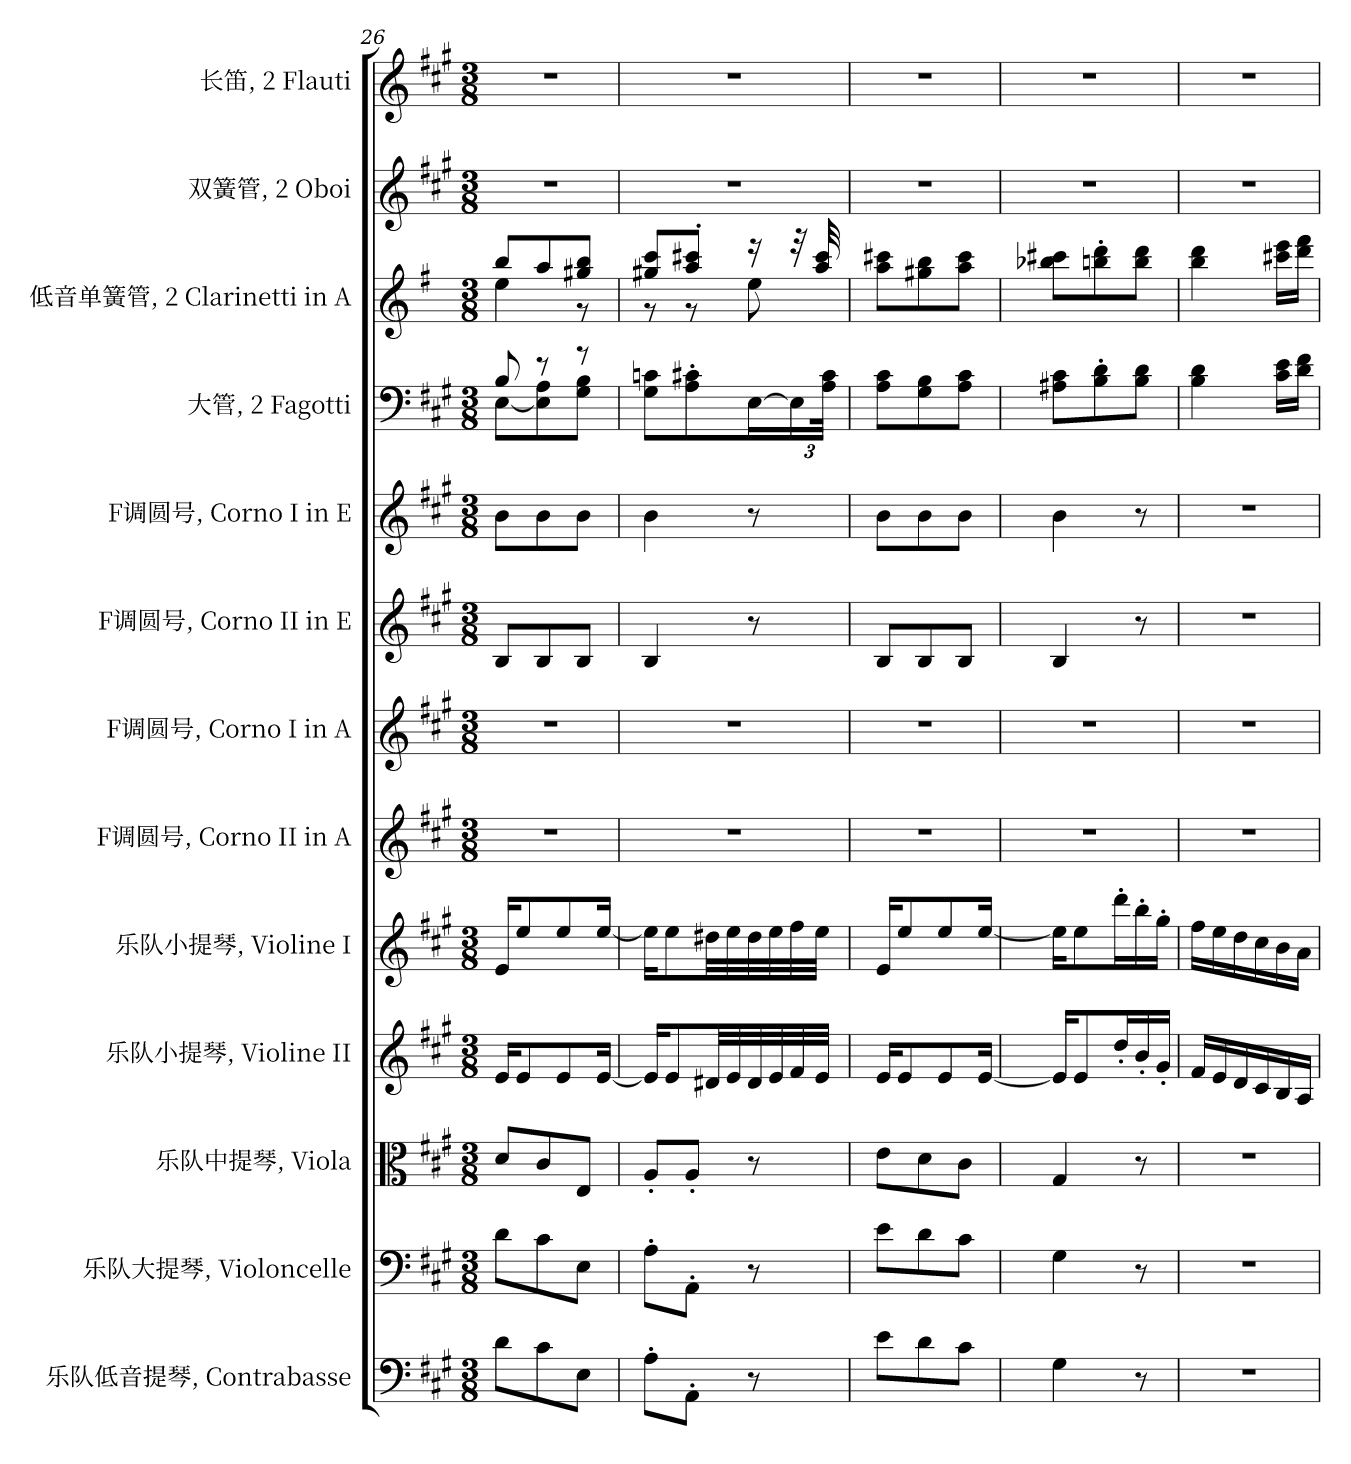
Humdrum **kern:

**kern	**kern	**kern	**kern	**kern	**kern	**kern	**kern	**kern	**kern	**kern	**kern	**kern
*part13	*part12	*part11	*part10	*part9	*part8	*part7	*part6	*part5	*part4	*part3	*part2	*part1
*staff13	*staff12	*staff11	*staff10	*staff9	*staff8	*staff7	*staff6	*staff5	*staff4	*staff3	*staff2	*staff1
*I"乐队低音提琴, Contrabasse	*I"乐队大提琴, Violoncelle	*I"乐队中提琴, Viola	*I"乐队小提琴, Violine II	*I"乐队小提琴, Violine I	*I"F调圆号, Corno II in A	*I"F调圆号, Corno I in A	*I"F调圆号, Corno II in E	*I"F调圆号, Corno I in E	*I"大管, 2 Fagotti	*I"低音单簧管, 2 Clarinetti in A	*I"双簧管, 2 Oboi	*I"长笛, 2 Flauti
*I'Cbs.	*	*	*	*	*	*	*	*	*	*	*I'Ob.	*I'Fl.
*clefF4	*clefF4	*clefC3	*clefG2	*clefG2	*clefG2	*clefG2	*clefG2	*clefG2	*clefF4	*clefG2	*clefG2	*clefG2
*ITrd7c12	*	*	*	*	*ITrd4c7	*ITrd4c7	*ITrd4c7	*ITrd4c7	*	*ITrd8c14	*	*
*k[f#c#g#]	*k[f#c#g#]	*k[f#c#g#]	*k[f#c#g#]	*k[f#c#g#]	*k[f#c#]	*k[f#c#]	*k[f#c#]	*k[f#c#]	*k[f#c#g#]	*k[f#]	*k[f#c#g#]	*k[f#c#g#]
*M3/8	*M3/8	*M3/8	*M3/8	*M3/8	*M3/8	*M3/8	*M3/8	*M3/8	*M3/8	*M3/8	*M3/8	*M3/8
*MM38	*MM38	*MM38	*MM38	*MM38	*MM38	*MM38	*MM38	*MM38	*MM38	*MM38	*MM38	*MM38
=26	=26	=26	=26	=26	=26	=26	=26	=26	=26	=26	=26	=26
*	*	*	*	*	*	*	*	*	*^	*^	*	*
8D\L	8d\L	8d/L	16e/KL	16e/KL	4.r	4.r	8E/L	8e\L	8B/	[8E\L	8b/L	4e\	4.r	4.r
.	.	.	8e/	8ee/	.	.	.	.	.	.	.	.	.	.
8C#\	8c#\	8c#/	.	.	.	.	8E/	8e\	8r	8E\] 8A\	8a/	.	.	.
.	.	.	8e/	8ee/	.	.	.	.	.	.	.	.	.	.
8EE\J	8E\J	8E/J	.	.	.	.	8E/J	8e\J	8r	8G#\ 8B\J	8g#X/ 8b/J	8r	.	.
.	.	.	[16e/Jk	[16ee/Jk	.	.	.	.	.	.	.	.	.	.
*	*	*	*	*	*	*	*	*	*v	*v	*	*	*	*
!!LO:PB:g=z
=27	=27	=27	=27	=27	=27	=27	=27	=27	=27	=27	=27	=27	=27
*	*	*	*	*	*	*	*	*	*	*	*	*	*MM38
8AA'\L	8A'\L	8A'/L	16e/KL]	16ee\KL]	4.r	4.r	4E/	4e\	8G#\ 8cn\L	8g#X/ 8cc/L	8r	4.r	4.r
.	.	.	8e/	8ee\	.	.	.	.	.	.	.	.	.
8AAA'\J	8AA'\J	8A'/J	.	.	.	.	.	.	8A\' 8c#X\'	8a/' 8cc#X/'J	8r	.	.
.	.	.	32d#X/LL	32dd#X\LL	.	.	.	.	.	.	.	.	.
.	.	.	32e/	32ee\	.	.	.	.	.	.	.	.	.
8r	8r	8r	32d#/	32dd#\	.	.	8r	8r	[16E\L	16r	8e\	.	.
.	.	.	32e/	32ee\	.	.	.	.	.	.	.	.	.
*	*	*	*	*	*	*	*	*	*Xbrackettup	*	*	*	*
.	.	.	32f#/	32ff#\	.	.	.	.	24E\]	32r	.	.	.
.	.	.	32e/JJJ	32ee\JJJ	.	.	.	.	.	32a/ 32cc#/	.	.	.
.	.	.	.	.	.	.	.	.	48A\ 48c#\JJk	.	.	.	.
*	*	*	*	*	*	*	*	*	*	*v	*v	*	*
=28	=28	=28	=28	=28	=28	=28	=28	=28	=28	=28	=28	=28
*	*	*	*	*	*	*	*	*	*	*	*	*MM38
8E\L	8e\L	8e\L	16e/KL	16e/KL	4.r	4.r	8E/L	8e\L	8A\ 8c#\L	8a\ 8cc#X\L	4.r	4.r
.	.	.	8e/	8ee/	.	.	.	.	.	.	.	.
8D\	8d\	8d\	.	.	.	.	8E/	8e\	8G#\ 8B\	8g#X\ 8b\	.	.
.	.	.	8e/	8ee/	.	.	.	.	.	.	.	.
8C#\J	8c#\J	8c#\J	.	.	.	.	8E/J	8e\J	8A\ 8c#\J	8a\ 8cc#\J	.	.
.	.	.	[16e/Jk	[16ee/Jk	.	.	.	.	.	.	.	.
=29	=29	=29	=29	=29	=29	=29	=29	=29	=29	=29	=29	=29
*	*	*	*	*	*	*	*	*	*	*	*	*MM38
4GG#\	4G#\	4G#/	16e/KL]	16ee\KL]	4.r	4.r	4E/	4e\	8A#X\ 8c#\L	8b-X\ 8cc#X\L	4.r	4.r
.	.	.	8e/	8ee\	.	.	.	.	.	.	.	.
.	.	.	.	.	.	.	.	.	8B\' 8d\'	8bn\' 8dd\'	.	.
.	.	.	16dd'/L	16ddd'\L	.	.	.	.	.	.	.	.
8r	8r	8r	16b'/	16bb'\	.	.	8r	8r	8B\ 8d\J	8b\ 8dd\J	.	.
.	.	.	16g#'/JJ	16gg#'\JJ	.	.	.	.	.	.	.	.
=30	=30	=30	=30	=30	=30	=30	=30	=30	=30	=30	=30	=30
*	*	*	*	*	*	*	*	*	*	*	*	*MM38
4.r	4.r	4.r	16f#/LL	16ff#\LL	4.r	4.r	4.r	4.r	4B\ 4d\	4b\ 4dd\	4.r	4.r
.	.	.	16e/	16ee\	.	.	.	.	.	.	.	.
.	.	.	16d/	16dd\	.	.	.	.	.	.	.	.
.	.	.	16c#/	16cc#\	.	.	.	.	.	.	.	.
.	.	.	16B/	16b\	.	.	.	.	16c#\ 16e\LL	16cc#X\ 16ee\LL	.	.
.	.	.	16A/JJ	16a\JJ	.	.	.	.	16d\ 16f#\JJ	16dd\ 16ff#\JJ	.	.
=	=	=	=	=	=	=	=	=	=	=	=	=
*-	*-	*-	*-	*-	*-	*-	*-	*-	*-	*-	*-	*-
